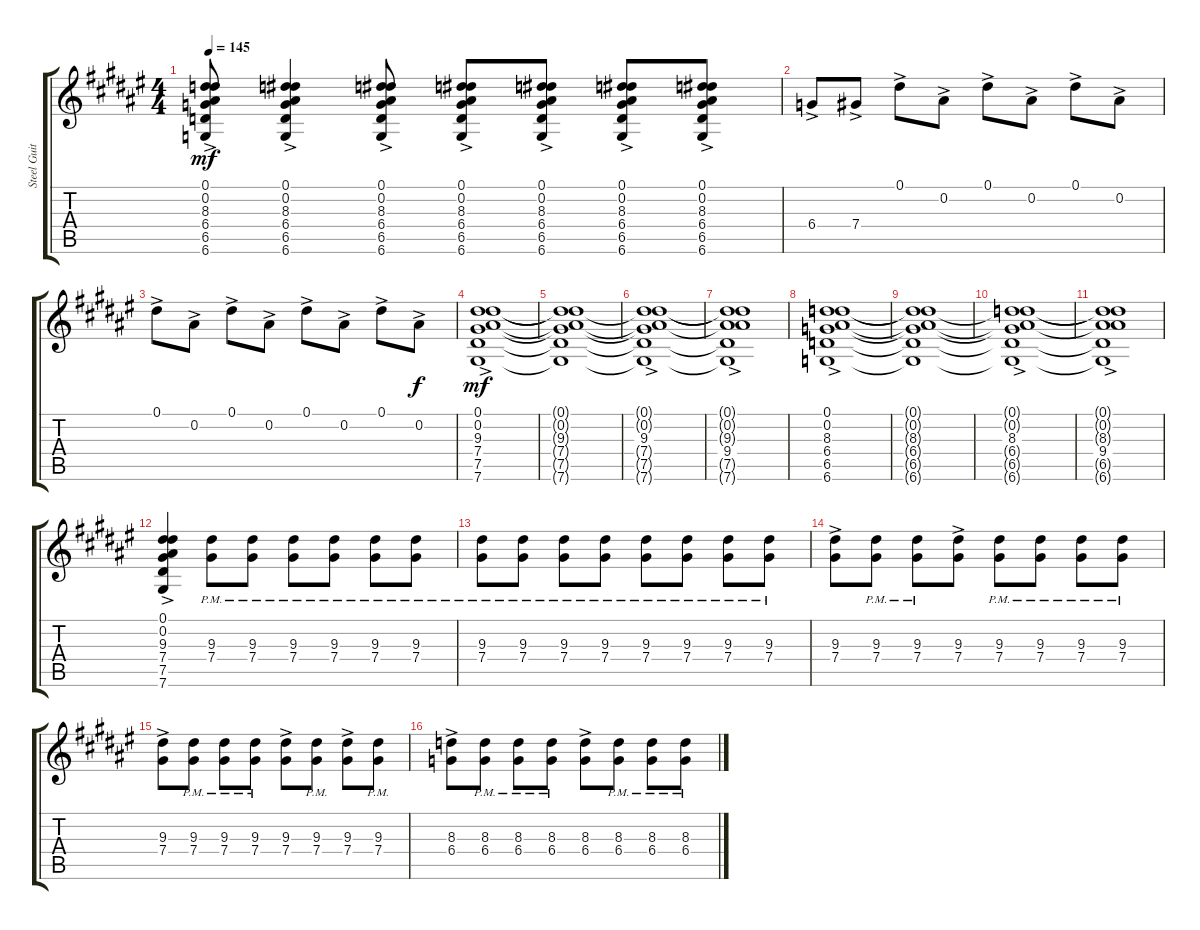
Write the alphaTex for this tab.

\track ("Steel Guitar" "Steel Guit") {instrument acousticguitarsteel}
\staff {score tabs}
\tuning (Eb4 Bb3 Gb3 Db3 Ab2 Db2) {hide}
\ts (4 4)
\tempo 145
\clef g2
\ks f#
(0.1{ac} 0.2{ac} 8.3{ac} 6.4{ac} 6.5{ac} 6.6{ac}).8{dy mf} (0.1{ac} 0.2{ac} 8.3{ac} 6.4{ac} 6.5{ac} 6.6{ac}).4 (0.1{ac} 0.2{ac} 8.3{ac} 6.4{ac} 6.5{ac} 6.6{ac}).8 (0.1{ac} 0.2{ac} 8.3{ac} 6.4{ac} 6.5{ac} 6.6{ac}).8 (0.1{ac} 0.2{ac} 8.3 6.4{ac} 6.5{ac} 6.6{ac}).8 (0.1{ac} 0.2{ac} 8.3{ac} 6.4{ac} 6.5{ac} 6.6{ac}).8 (0.1{ac} 0.2{ac} 8.3{ac} 6.4{ac} 6.5{ac} 6.6{ac}).8 |
6.4{ac}.8 7.4{ac}.8 0.1{ac}.8 0.2{ac}.8 0.1{ac}.8 0.2{ac}.8 0.1{ac}.8 0.2{ac}.8 |
0.1{ac}.8 0.2{ac}.8 0.1{ac}.8 0.2{ac}.8 0.1{ac}.8 0.2{ac}.8 0.1{ac}.8 0.2{ac}.8{dy f} |
(0.1{ac} 0.2{ac} 9.3{ac} 7.4{ac} 7.5{ac} 7.6{ac}).1{dy mf} |
(0.1{t} 0.2{t} 9.3{t} 7.4{t} 7.5{t} 7.6{t}).1 |
(0.1{t} 0.2{t} 9.3{ac} 7.4{t} 7.5{t} 7.6{t}).1 |
(0.1{t} 0.2{t} 9.3{t} 9.4{ac} 7.5{t} 7.6{t}).1 |
(0.1{ac} 0.2{ac} 8.3{ac} 6.4{ac} 6.5{ac} 6.6{ac}).1 |
(0.1{t} 0.2{t} 8.3{t} 6.4{t} 6.5{t} 6.6{t}).1 |
(0.1{t} 0.2{t} 8.3{ac} 6.4{t} 6.5{t} 6.6{t}).1 |
(0.1{t} 0.2{t} 8.3{t} 9.4{ac} 6.5{t} 6.6{t}).1 |
(0.1{ac} 0.2{ac} 9.3{ac} 7.4{ac} 7.5{ac} 7.6{ac}).4 (9.3{pm} 7.4{pm}).8 (9.3{pm} 7.4{pm}).8 (9.3{pm} 7.4{pm}).8 (9.3{pm} 7.4{pm}).8 (9.3{pm} 7.4{pm}).8 (9.3{pm} 7.4{pm}).8 |
(9.3{pm} 7.4{pm}).8 (9.3{pm} 7.4{pm}).8 (9.3{pm} 7.4{pm}).8 (9.3{pm} 7.4{pm}).8 (9.3{pm} 7.4{pm}).8 (9.3{pm} 7.4{pm}).8 (9.3{pm} 7.4{pm}).8 (9.3{pm} 7.4{pm}).8 |
(9.3{ac} 7.4{ac}).8 (9.3{pm} 7.4{pm}).8 (9.3{pm} 7.4{pm}).8 (9.3{ac} 7.4{ac}).8 (9.3{pm} 7.4{pm}).8 (9.3{pm} 7.4{pm}).8 (9.3{pm} 7.4{pm}).8 (9.3{pm} 7.4{pm}).8 |
(9.3{ac} 7.4{ac}).8 (9.3{pm} 7.4{pm}).8 (9.3{pm} 7.4{pm}).8 (9.3{pm} 7.4{pm}).8 (9.3{ac} 7.4{ac}).8 (9.3{pm} 7.4{pm}).8 (9.3{ac} 7.4{ac}).8 (9.3{pm} 7.4{pm}).8 |
(8.3{ac} 6.4{ac}).8 (8.3{pm} 6.4{pm}).8 (8.3{pm} 6.4{pm}).8 (8.3{pm} 6.4{pm}).8 (8.3{ac} 6.4{ac}).8 (8.3{pm} 6.4{pm}).8 (8.3{pm} 6.4{pm}).8 (8.3{pm} 6.4{pm}).8
